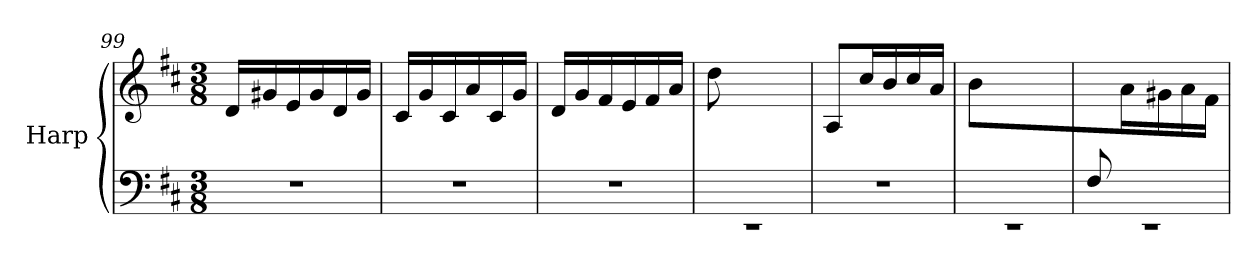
**kern	**kern
*part1	*part1
*staff2	*staff1
*I"Harp	*
*I'Hp	*
*clefF4	*clefG2
*k[f#c#]	*k[f#c#]
*M3/8	*M3/8
=99	=99
4.r	16d/LL
.	16g#X/
.	16e/
.	16g#/
.	16d/
.	16g#/JJ
!!LO:LB:g=z
=100	=100
4.r	16c#/LL
.	16g/
.	16c#/
.	16a/
.	16c#/
.	16g/JJ
=101	=101
4.r	16d/LL
.	16g/
.	16f#/
.	16e/
.	16f#/
.	16a/JJ
=102	=102
*^	*
8ryy	4.rEE	8dd\L
8F#/	.	4ryy
8G#X/J	.	.
*v	*v	*
=103	=103
4.r	8A/L
.	16cc#/L
.	16b/
.	16cc#/
.	16a/JJ
=104	=104
*^	*
8ryy	4.rEE	8b\L
8D#X/	.	4ryy
8E#X/J	.	.
=105	=105	=105
8F#/L	4.rEE	8ryy
4ryy	.	16a\L
.	.	16g#X\
.	.	16a\
.	.	16f#\JJ
*v	*v	*
=	=
*-	*-
